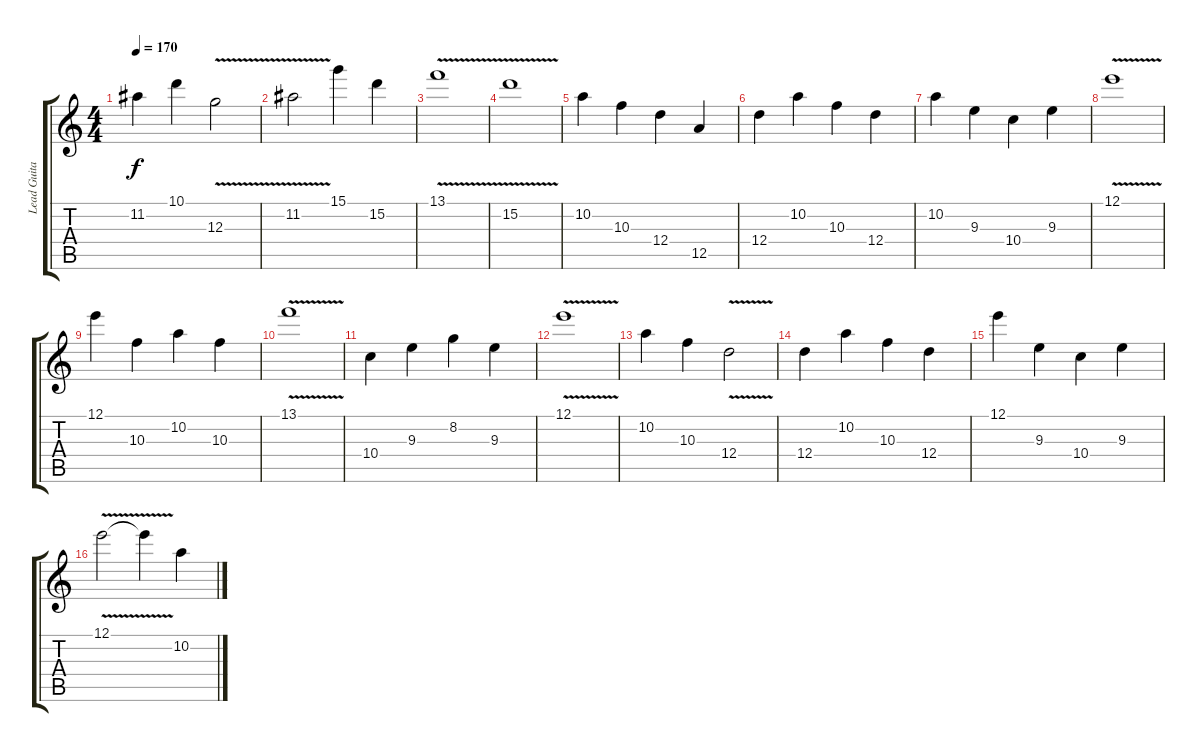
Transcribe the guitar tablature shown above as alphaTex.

\track ("Lead Guitar" "Lead Guita") {instrument distortionguitar}
\staff {score tabs}
\tuning (E4 B3 G3 D3 A2 E2) {hide}
\ts (4 4)
\tempo 170
\clef g2
\ks c
11.2.4{dy f} 10.1.4 12.3{v}.2 |
11.2{v}.2 15.1.4 15.2.4 |
13.1{v}.1 |
15.2{v}.1 |
10.2.4 10.3.4 12.4.4 12.5.4 |
12.4.4 10.2.4 10.3.4 12.4.4 |
10.2.4 9.3.4 10.4.4 9.3.4 |
12.1{v}.1 |
12.1.4 10.3.4 10.2.4 10.3.4 |
13.1{v}.1 |
10.4.4 9.3.4 8.2.4 9.3.4 |
12.1{v}.1 |
10.2.4 10.3.4 12.4{v}.2 |
12.4.4 10.2.4 10.3.4 12.4.4 |
12.1.4 9.3.4 10.4.4 9.3.4 |
12.1{v}.2 12.1{t}.4 10.2.4
